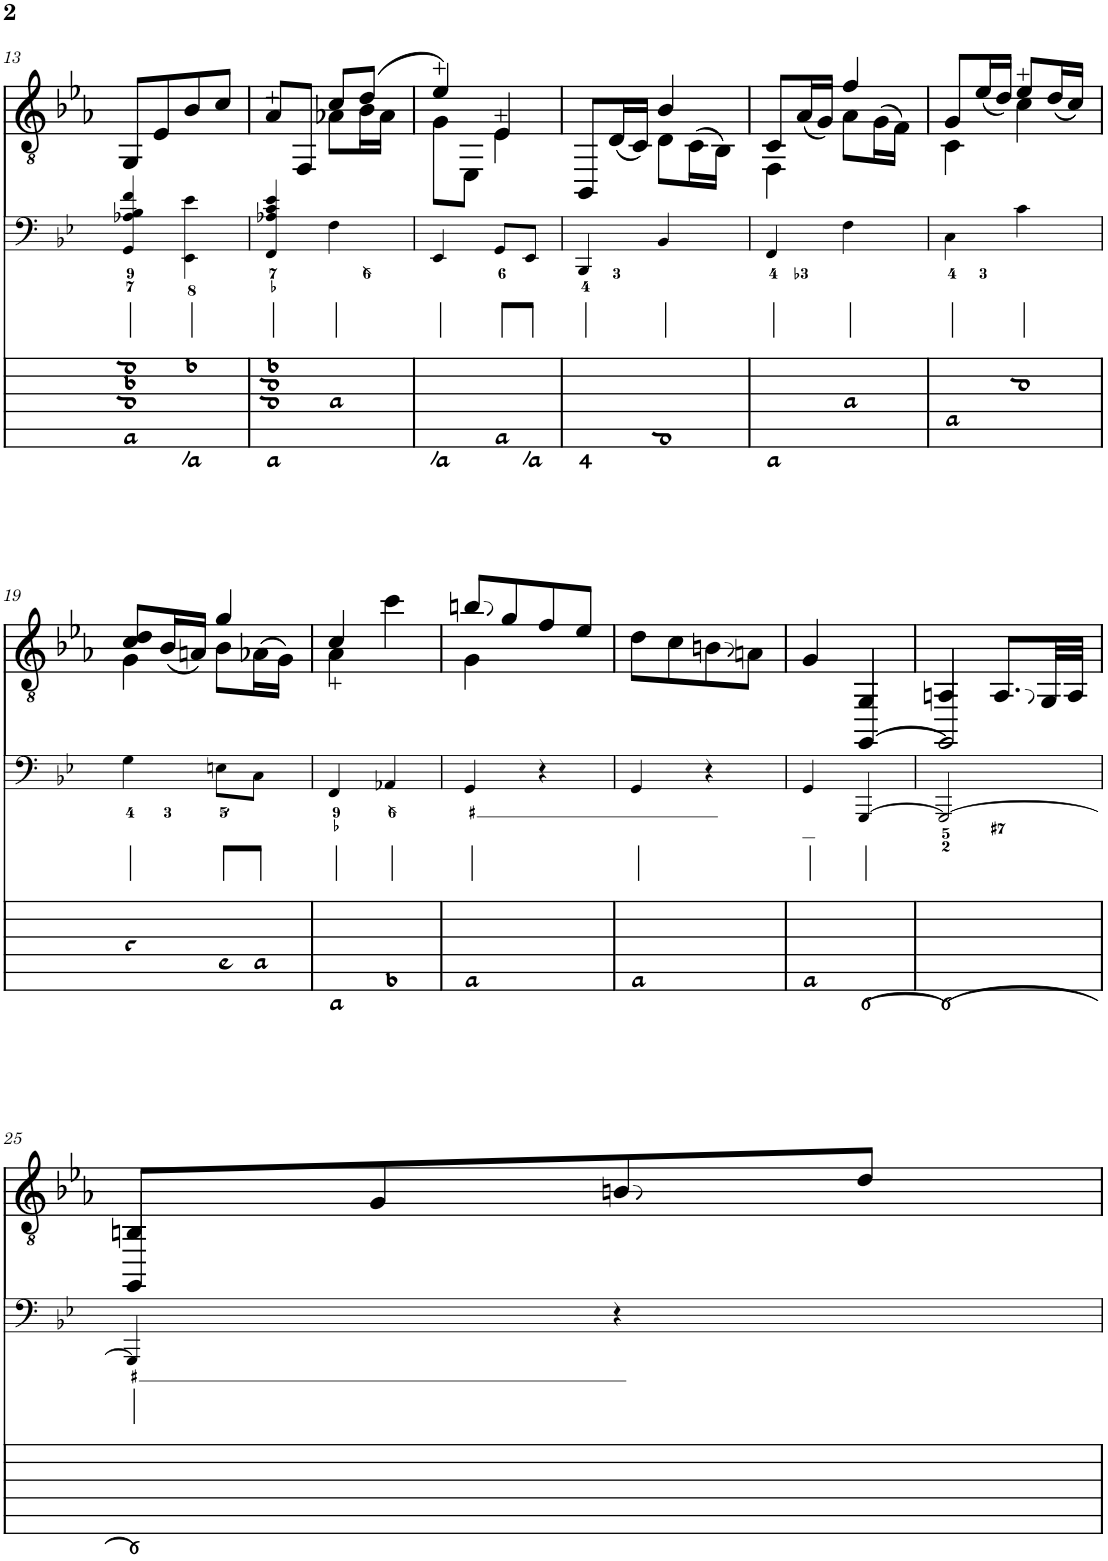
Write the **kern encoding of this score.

**kern	**kern	**kern
*part2	*part2	*part1
*staff3	*staff2	*staff1
*I"Continuo	*	*I"Viola da gamba
!!LO:PB:g=z
*	*clefF4	*clefGv2
*k[b-e-]	*k[b-e-]	*k[b-e-a-]
*M2/4	*M2/4	*M2/4
=13	=13	=13
4GG/ 4A-/ 4B-/ 4f/	4GG/ 4A-X/ 4B-/ 4f/	8GG/L
.	.	8E-/
4EE-/ 4e-/	4EE-\ 4e-\	8B-/
.	.	8c/J
=14	=14	=14
*	*	*^
4FF/ 4A-/ 4c/ 4e-/	4FF/ 4A-X/ 4c/ 4e-/	8A-/L	4ryy
.	.	8FF/J	.
4F/	4F\	8c/L	8A-X\L
.	.	(>8d/J	16B-\L
.	.	.	16A-\JJ
=15	=15	=15	=15
4EE-/	4EE-/	4e-/)	8G\L
.	.	.	8EE-\J
8GG/L	8GG/L	4E-/	4E-\
8EE-/J	8EE-/J	.	.
=16	=16	=16	=16
4BBB-/	4BBB-/	8BBB-/L	4ryy
.	.	(<16D/L	.
.	.	16C/JJ)	.
4BB-/	4BB-/	8D\L	4B-/
.	.	(>16C\L	.
.	.	16BB-\JJ)	.
=17	=17	=17	=17
4FF/	4FF/	8C/L	4FF\
.	.	(<16A-/L	.
.	.	16G/JJ)	.
4F/	4F\	8A-\L	4f/
.	.	(>16G\L	.
.	.	16F\JJ)	.
=18	=18	=18	=18
4C/	4C\	8G/L	4C\
.	.	(<16e-/L	.
.	.	16d/JJ)	.
4c/	4c\	8e-/L	4c\
.	.	(<16d/L	.
.	.	16c/JJ)	.
!!LO:LB:g=z	!!
=19	=19	=19	=19
4G/	4G\	8c/ 8d/L	4G\
.	.	(<16B-/L	.
.	.	16An/JJ)	.
8E#X/L	8En\L	8B-\L	4g/
8C/J	8C\J	(>16A-X\L	.
.	.	16G\JJ)	.
=20	=20	=20	=20
4FF/	4FF/	4c/	4A-\
4AA-X/	4AA-X/	4cc\	4ryy
=21	=21	=21	=21
4GG/	4GG/	8bn/L	4G\
.	.	8g/	.
4r	4r	8f/	4ryy
.	.	8e-/J	.
*	*	*v	*v
=22	=22	=22
4GG/	4GG/	8d\L
.	.	8c\
4r	4r	8Bn\
.	.	8An\J
=23	=23	=23
*	*	*^
4GG/	4GG/	4G/	4ryy
[>4GGG/	[>4GGG/	4GG/	[4GGG/
=24	=24	=24	=24
2GGG_	2GGG/_	4AAn/	2GGG/]
.	.	8.AA/L	.
.	.	32GG/LL	.
.	.	32AA/JJJ	.
!!LO:LB:g=z	!!
=25	=25	=25	=25
4GGG/]	4GGG/]	8BBn/L	4GGG/
.	.	8G/	.
4r	4r	8Bn/	4ryy
.	.	8d/J	.
*	*	*v	*v
=	=	=
*-	*-	*-
